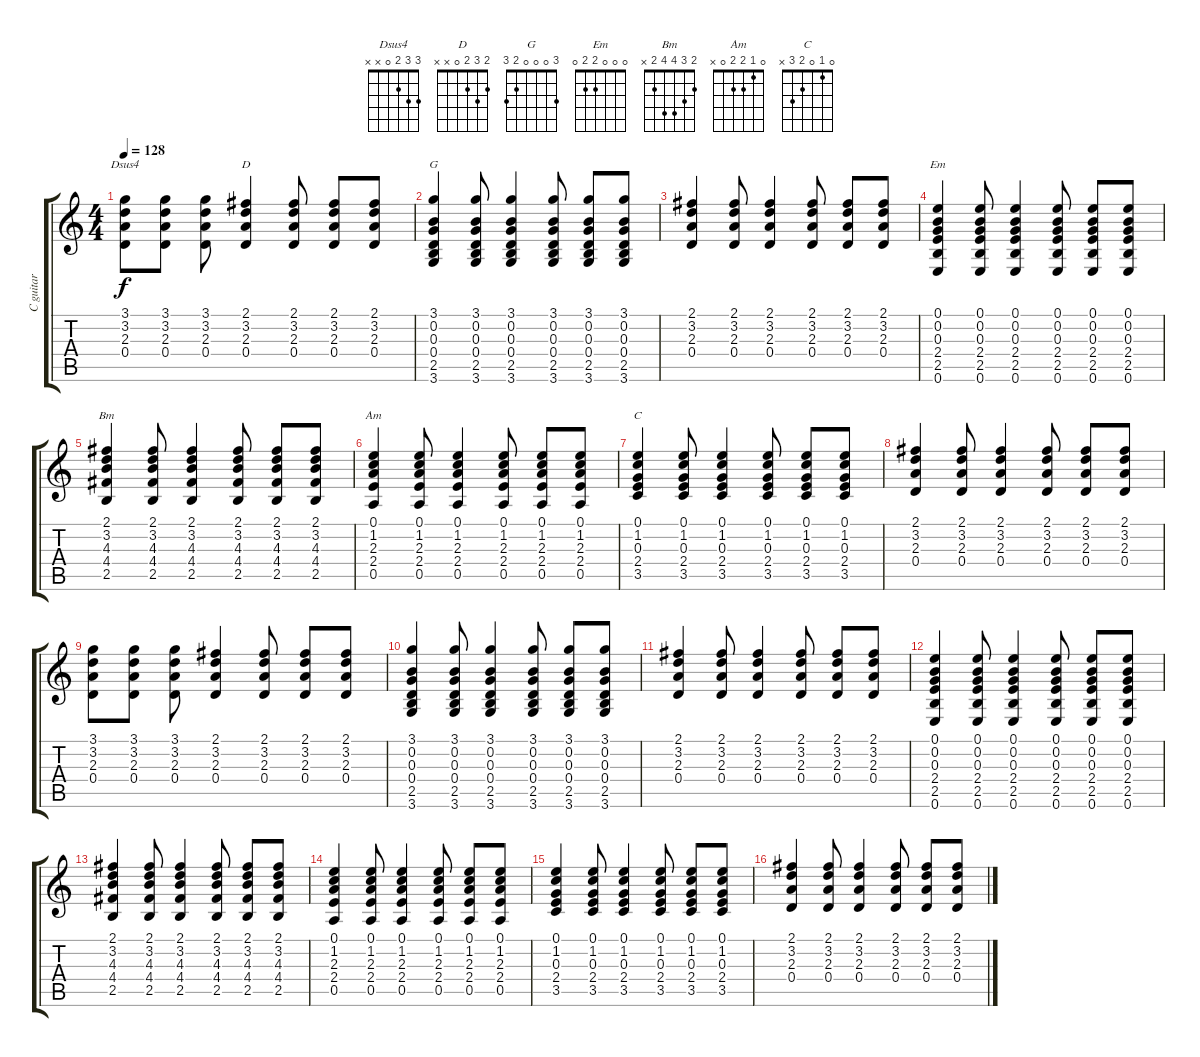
\track ("C guitar" "C guitar") {instrument acousticguitarsteel}
\staff {score tabs}
\tuning (E4 B3 G3 D3 A2 E2) {hide}
\chord ("Dsus4" 3 3 2 0 x x)
\chord ("D" 2 3 2 0 x x)
\chord ("G" 3 0 0 0 2 3)
\chord ("Em" 0 0 0 2 2 0)
\chord ("Bm" 2 3 4 4 2 x)
\chord ("Am" 0 1 2 2 0 x)
\chord ("C" 0 1 0 2 3 x)
\ts (4 4)
\tempo 128
\clef g2
\ks c
(3.1 3.2 2.3 0.4).8{ch "Dsus4" dy f} (3.1 3.2 2.3 0.4).8 (3.1 3.2 2.3 0.4).8 (2.1 3.2 2.3 0.4).4{ch "D"} (2.1 3.2 2.3 0.4).8 (2.1 3.2 2.3 0.4).8 (2.1 3.2 2.3 0.4).8 |
(3.1 0.2 0.3 0.4 2.5 3.6).4{ch "G"} (3.1 0.2 0.3 0.4 2.5 3.6).8 (3.1 0.2 0.3 0.4 2.5 3.6).4 (3.1 0.2 0.3 0.4 2.5 3.6).8 (3.1 0.2 0.3 0.4 2.5 3.6).8 (3.1 0.2 0.3 0.4 2.5 3.6).8 |
(2.1 3.2 2.3 0.4).4 (2.1 3.2 2.3 0.4).8 (2.1 3.2 2.3 0.4).4 (2.1 3.2 2.3 0.4).8 (2.1 3.2 2.3 0.4).8 (2.1 3.2 2.3 0.4).8 |
(0.1 0.2 0.3 2.4 2.5 0.6).4{ch "Em"} (0.1 0.2 0.3 2.4 2.5 0.6).8 (0.1 0.2 0.3 2.4 2.5 0.6).4 (0.1 0.2 0.3 2.4 2.5 0.6).8 (0.1 0.2 0.3 2.4 2.5 0.6).8 (0.1 0.2 0.3 2.4 2.5 0.6).8 |
(2.1 3.2 4.3 4.4 2.5).4{ch "Bm"} (2.1 3.2 4.3 4.4 2.5).8 (2.1 3.2 4.3 4.4 2.5).4 (2.1 3.2 4.3 4.4 2.5).8 (2.1 3.2 4.3 4.4 2.5).8 (2.1 3.2 4.3 4.4 2.5).8 |
(0.1 1.2 2.3 2.4 0.5).4{ch "Am"} (0.1 1.2 2.3 2.4 0.5).8 (0.1 1.2 2.3 2.4 0.5).4 (0.1 1.2 2.3 2.4 0.5).8 (0.1 1.2 2.3 2.4 0.5).8 (0.1 1.2 2.3 2.4 0.5).8 |
(0.1 1.2 0.3 2.4 3.5).4{ch "C"} (0.1 1.2 0.3 2.4 3.5).8 (0.1 1.2 0.3 2.4 3.5).4 (0.1 1.2 0.3 2.4 3.5).8 (0.1 1.2 0.3 2.4 3.5).8 (0.1 1.2 0.3 2.4 3.5).8 |
(2.1 3.2 2.3 0.4).4 (2.1 3.2 2.3 0.4).8 (2.1 3.2 2.3 0.4).4 (2.1 3.2 2.3 0.4).8 (2.1 3.2 2.3 0.4).8 (2.1 3.2 2.3 0.4).8 |
(3.1 3.2 2.3 0.4).8 (3.1 3.2 2.3 0.4).8 (3.1 3.2 2.3 0.4).8 (2.1 3.2 2.3 0.4).4 (2.1 3.2 2.3 0.4).8 (2.1 3.2 2.3 0.4).8 (2.1 3.2 2.3 0.4).8 |
(3.1 0.2 0.3 0.4 2.5 3.6).4 (3.1 0.2 0.3 0.4 2.5 3.6).8 (3.1 0.2 0.3 0.4 2.5 3.6).4 (3.1 0.2 0.3 0.4 2.5 3.6).8 (3.1 0.2 0.3 0.4 2.5 3.6).8 (3.1 0.2 0.3 0.4 2.5 3.6).8 |
(2.1 3.2 2.3 0.4).4 (2.1 3.2 2.3 0.4).8 (2.1 3.2 2.3 0.4).4 (2.1 3.2 2.3 0.4).8 (2.1 3.2 2.3 0.4).8 (2.1 3.2 2.3 0.4).8 |
(0.1 0.2 0.3 2.4 2.5 0.6).4 (0.1 0.2 0.3 2.4 2.5 0.6).8 (0.1 0.2 0.3 2.4 2.5 0.6).4 (0.1 0.2 0.3 2.4 2.5 0.6).8 (0.1 0.2 0.3 2.4 2.5 0.6).8 (0.1 0.2 0.3 2.4 2.5 0.6).8 |
(2.1 3.2 4.3 4.4 2.5).4 (2.1 3.2 4.3 4.4 2.5).8 (2.1 3.2 4.3 4.4 2.5).4 (2.1 3.2 4.3 4.4 2.5).8 (2.1 3.2 4.3 4.4 2.5).8 (2.1 3.2 4.3 4.4 2.5).8 |
(0.1 1.2 2.3 2.4 0.5).4 (0.1 1.2 2.3 2.4 0.5).8 (0.1 1.2 2.3 2.4 0.5).4 (0.1 1.2 2.3 2.4 0.5).8 (0.1 1.2 2.3 2.4 0.5).8 (0.1 1.2 2.3 2.4 0.5).8 |
(0.1 1.2 0.3 2.4 3.5).4 (0.1 1.2 0.3 2.4 3.5).8 (0.1 1.2 0.3 2.4 3.5).4 (0.1 1.2 0.3 2.4 3.5).8 (0.1 1.2 0.3 2.4 3.5).8 (0.1 1.2 0.3 2.4 3.5).8 |
(2.1 3.2 2.3 0.4).4 (2.1 3.2 2.3 0.4).8 (2.1 3.2 2.3 0.4).4 (2.1 3.2 2.3 0.4).8 (2.1 3.2 2.3 0.4).8 (2.1 3.2 2.3 0.4).8
